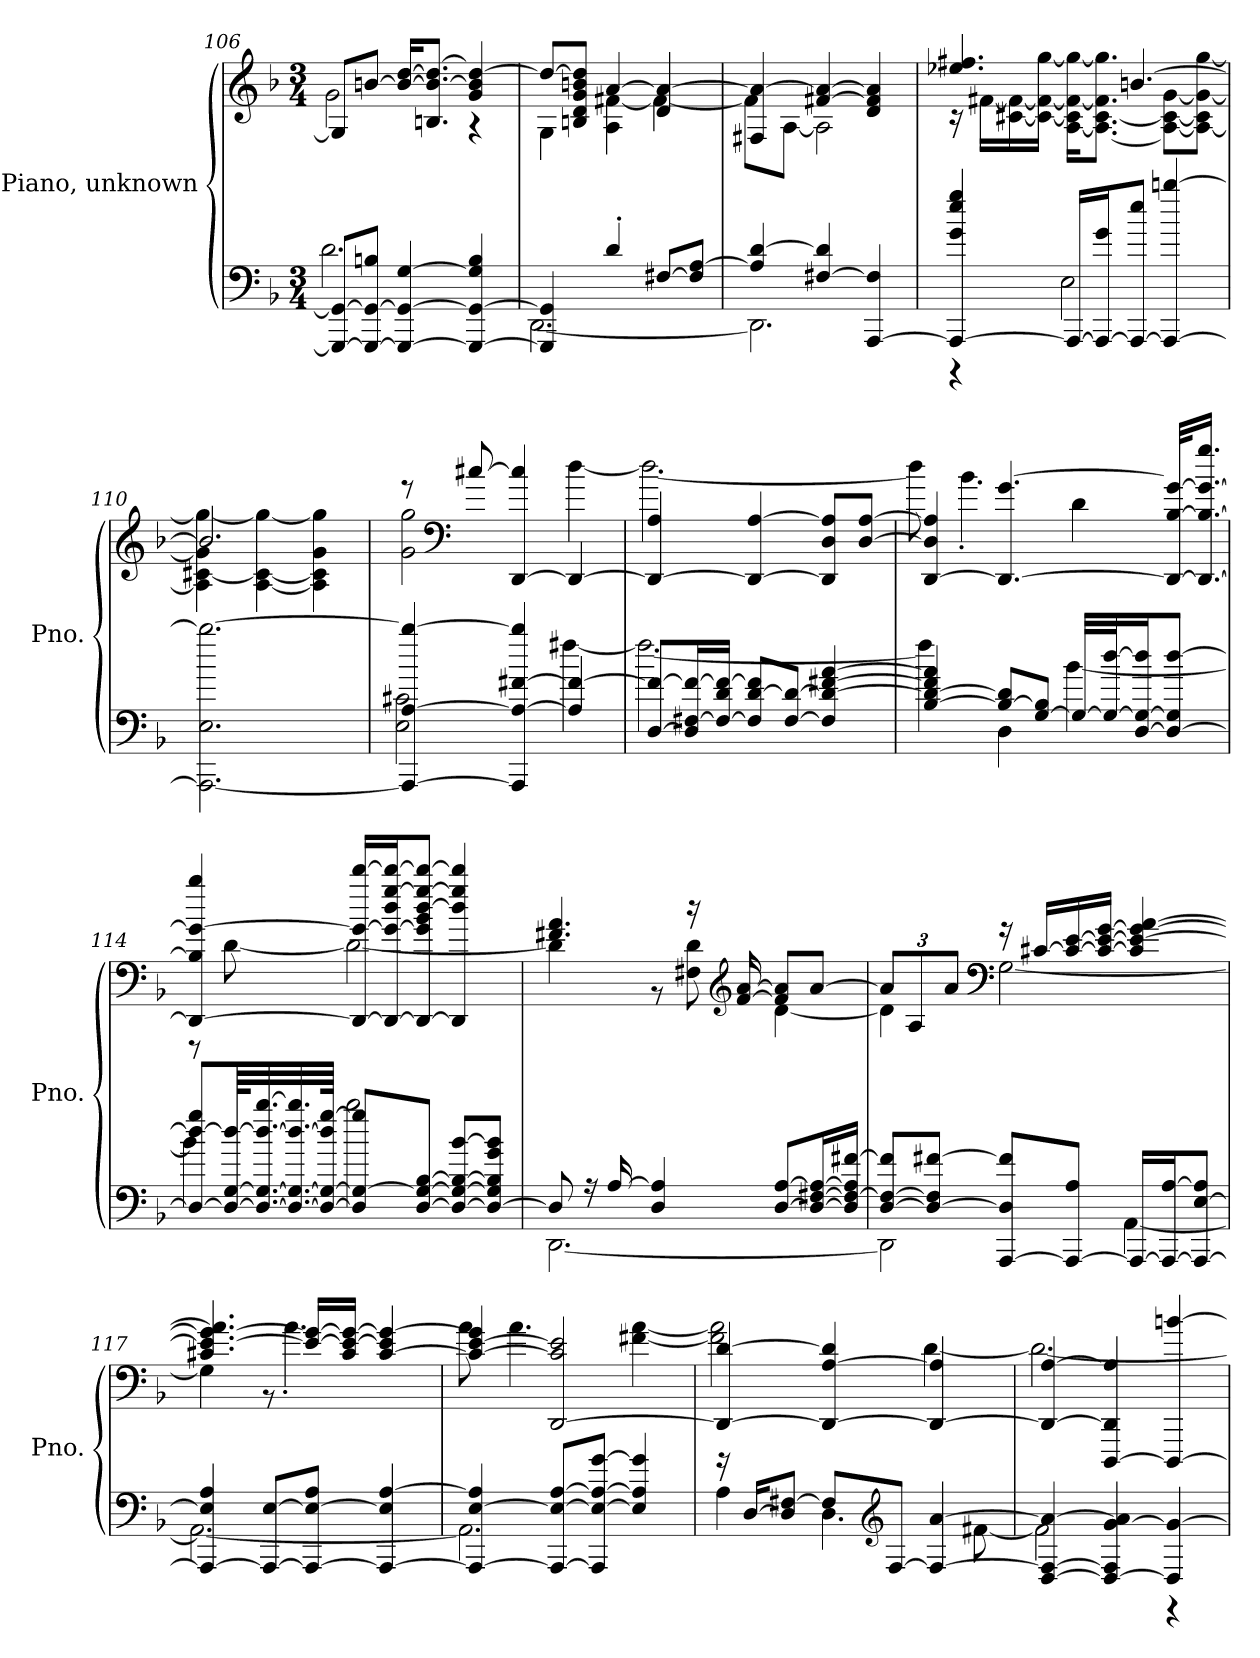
**kern	**kern
*part1	*part1
*staff2	*staff1
*I"Piano, unknown	*
*I'Pno.	*
*clefF4	*clefG2
*k[b-]	*k[b-]
*M3/4	*M3/4
=106	=106
*^	*^
8GGG/_ 8GG/_L	2.d\	8G/L]	2g\
8GGG/_ 8GG/_ 8Bn/J	.	[8bn/J	.
4GGG/_ 4GG/_ [4G/	.	16b/_ [16dd/KL	.
.	.	8.Bn/ 8.b/_ 8.dd/_J	.
4GGG/_ 4GG/_ 4G/] 4B/	.	4g/ 4b/] 4dd/_	4r
=107	=107	=107	=107
4GGG/] 4GG/]	[2.DD\	8dd/L_	4G\
.	.	8Bn/ 8d/ 8g/ 8bn/ 8dd/]J	.
4d'/	.	[4a/	4A\ [4f#X\
[8F#X/L	.	4d/ 4a/_	4f#\_
8F#/] [8A/J	.	.	.
!!LO:LB:g=z	!!
=108	=108	=108	=108
4A/] [4d/	2.DD\]	4F#X/ 4a/_	8f#\L]
.	.	.	[8A\J
[4F#X/ 4d/]	.	[4f#X/ 4a/_	2A\]
[4AAA/ 4F#/]	.	4d/ 4f#/] 4a/]	.
=109	=109	=109	=109
4AAA/_ 4g/ 4ee/ 4gg/	4r	4.ee-X/ 4.ff#X/	16r
.	.	.	[16f#X\LL
.	.	.	[16c#X\ 16f#\_
.	.	.	16c#\_ 16f#\_ [16gg\JJ
16AAA/LL_	2E\	.	[16A\ 16c#\] 16f#\_ 16gg\_KL
16AAA/_ 16g/J	.	.	8.A\_ [8.c#\ 8.f#\] 8.gg\]J
8AAA/_ 8ee/J	.	[4.bn/	.
4AAA/_ [4bbn/	.	.	8A\_ 8c#\_ [8g\L
.	.	.	8A\_ 8c#\] 8g\_ [8gg\J
*v	*v	*	*
=110	=110	=110
2.AAA\_ 2.E\ 2.bb\_	2.b/]	4A\] [4c#X\ 4g\] 4gg\_
.	.	[4A\ 4c#\_ 4gg\_
.	.	4A\] 4c#\] 4g\ 4gg\]
=111	=111	=111
*^	*	*
4AAA/_ [4A/ 4bb/_	2E\ 2c#X\	8r	2g\ 2gg\
*	*	*clefF4	*
.	.	[8cc#X/	.
4AAA/] 4A/_ [4f#X/ 4bb/]	.	[4DD/ 4cc#/]	.
4A/] 4f#/_	[4ff#X\	4DD/_	[4dd\
!!LO:LB:g=z	!!
=112	=112	=112	=112
[8D/ 8f#/_L	2.ff#\_	4DD/_ 4A/	2.dd\_
16D/] [16F#X/ 16f#/_L	.	.	.
16F#/_ 16d/ 16f#/_JJ	.	.	.
8F#/] [8d/ 8f#/]L	.	4DD/_ [4A/	.
[8F#/ 8d/_J	.	.	.
4F#/] 4d/_ [4f#X/ [4a/	.	8DD/] 8D/ 8A/]L	.
.	.	[8D/ [8A/J	.
=113	=113	=113	=113
[4B-/ 4d/_ 4f#/] 4a/]	4ff#\]	[4DD/ 4D/] 4A/]	8dd\]
.	.	.	4.b-'\
8B-/_ 8d/]L	4D\	4.DD/_ [4.g/	.
[8G/ 8B-/]J	.	.	.
32G/LLL_	[4b-\	.	4d\
32G/_ [32dd/J	.	.	.
[16D/ 16G/_ 16dd/]J	.	.	.
8D/_ 8G/] [8dd/J	.	32DD/_ [32B-/ 32g/_KLL	.
.	.	16.DD/_ 16.B-/_ 16.g/_ 16.gg/JJ	.
=114	=114	=114	=114
8D/_ 8dd/_ 8gg/L	4b-\]	4DD/_ 4B-/] 4g/_ 4bb-/	8r
64D/_ [64G/ 64dd/_KLL	.	.	[8d\
32.D/_ 32.G/_ 32.dd/_ [32.bb-/	.	.	.
32.D/_ 32.G/_ 32.dd/_ 32.bb-/]	.	.	.
64D/_ 64G/_ 64dd/] [64gg/JJJk	.	.	.
8D/] 8G/_ 8gg/]L	2bb-\	16DD/_ 16g/_ [16ddd/LL	2d\_
.	.	16DD/_ 16g/_ 16dd/ [16gg/ 16ddd/_J	.
[8D/ 8G/_ [8B-/J	.	8DD/_ 8g/] 8b-/ [8dd/ 8gg/_ 8ddd/_J	.
8D/_ 8G/_ 8B-/_ [8b-/L	.	4DD/] 4dd/] 4gg/] 4ddd/]	.
8D/_ 8G/] 8B-/] 8g/ 8b-/]J	.	.	.
!!LO:LB:g=z	!!
=115	=115	=115	=115
8D/]	[2.DD\	4.f#X/ 4.a/	4d\]
16r	.	.	.
[16A/	.	.	.
4D/ 4A/]	.	.	8r
.	.	16r	8F#X\ 8d\
*	*	*clefG2	*
.	.	[16f#/ [16a/	.
[8D/ [8A/L	.	8f#/] 8a/]L	[4d\
16D/_ [16F#X/ 16A/_L	.	[8a/J	.
16D/] 16F#/_ 16A/] [16f#X/JJ	.	.	.
=116	=116	=116	=116
*	*	*Xbrackettup	*
[8D/ 8F#/_ 8f#/]L	2DD\]	12a/L]	4d\]
.	.	12A/	.
8D/_ 8F#/] [8f#X/J	.	.	.
.	.	12a/J	.
*	*	*clefF4	*
[8AAA/ 8D/] 8f#/]L	.	16r	[2G\
.	.	[16c#X/LL	.
8AAA/_ 8A/J	.	16c#/_ [16e/	.
.	.	16c#/_ 16e/_ [16g/JJ	.
16AAA/LL_	[4AA\	4c#/] 4e/_ 4g/_ [4a/	.
16AAA/_ [16A/J	.	.	.
8AAA/_ [8E/ 8A/]J	.	.	.
=117	=117	=117	=117
4AAA/_ 4E/] 4A/	2.AA\_	4.c#X/ 4.e/_ 4.g/_ 4.a/]	4G\]
8AAA/_ [8E/L	.	.	8r
8AAA/_ 8E/_ 8A/J	.	16e/_ 16g/_LL	4.a'\
.	.	16c#/ 16e/_ 16g/_JJ	.
4AAA/_ 4E/] [4A/	.	[4c#/ 4e/] 4g/_	.
!!LO:LB:g=z	!!
=118	=118	=118	=118
4AAA/_ [4E/ 4A/]	2.AA\]	4c#/_ [4e/ 4g/]	8a\
.	.	.	4.a\
8AAA/_ 8E/_ [8A/L	.	[2DD/ 2c#/] 2e/]	.
8AAA/] 8E/_ 8A/_ [8g/J	.	.	.
4E/] 4A/] 4g/]	.	.	[4f#X\ [4a\
=119	=119	=119	=119
16r	4A\	4DD/_ [4d/	2f#\] 2a\]
[16D/KL	.	.	.
8D/] [8F#X/J	.	.	.
8F#/L]	4.D\	4DD/_ [4A/ 4d/]	.
*clefG2	*	*	*
[8F#/J	.	.	.
4F#/_ [4a/	.	4DD/_ 4A/]	[4d\
.	[8f#X\	.	.
=120	=120	=120	=120
[4D/ 4F#/_ 4a/_	2f#\]	4DD/_ [4A/	2.d\_
4D/_ 4F#/] [4g/ 4a/]	.	[4DDD/ 4DD/] 4A/]	.
4D/] 4g/_	4r	4DDD/_ [4bn/	.
*v	*v	*	*
*	*v	*v
=	=
*-	*-
